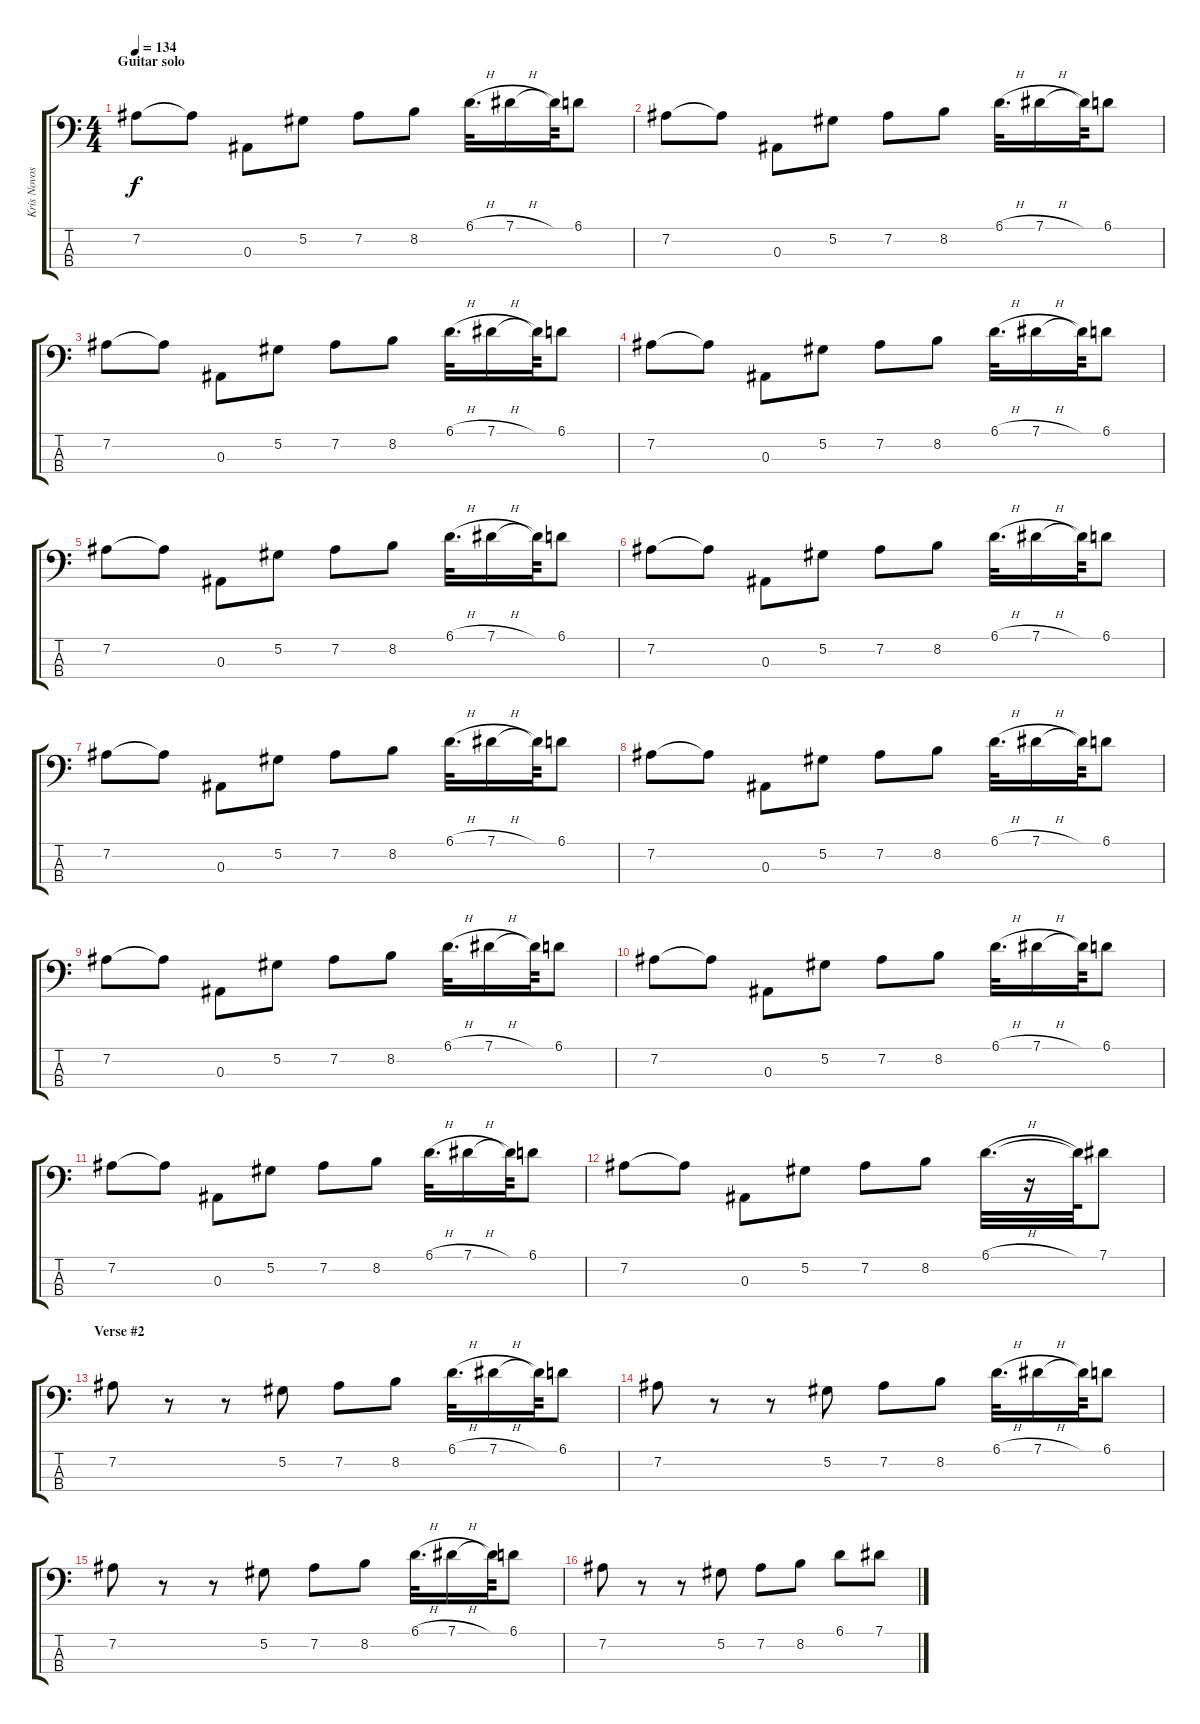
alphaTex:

\track ("Kris Novoselic" "Kris Novos") {instrument electricbassfinger}
\staff {score tabs}
\tuning (Ab2 Eb2 Bb1 F1) {hide}
\ts (4 4)
\section ("" "Guitar solo")
\tempo 134
\clef f4
\ks c
7.2.8{dy f} 7.2{t}.8 0.3.8 5.2.8 7.2.8 8.2.8 6.1{h}.32{d} 7.1{h}.16 7.1{t}.64 6.1.8 |
7.2.8 7.2{t}.8 0.3.8 5.2.8 7.2.8 8.2.8 6.1{h}.32{d} 7.1{h}.16 7.1{t}.64 6.1.8 |
7.2.8 7.2{t}.8 0.3.8 5.2.8 7.2.8 8.2.8 6.1{h}.32{d} 7.1{h}.16 7.1{t}.64 6.1.8 |
7.2.8 7.2{t}.8 0.3.8 5.2.8 7.2.8 8.2.8 6.1{h}.32{d} 7.1{h}.16 7.1{t}.64 6.1.8 |
7.2.8 7.2{t}.8 0.3.8 5.2.8 7.2.8 8.2.8 6.1{h}.32{d} 7.1{h}.16 7.1{t}.64 6.1.8 |
7.2.8 7.2{t}.8 0.3.8 5.2.8 7.2.8 8.2.8 6.1{h}.32{d} 7.1{h}.16 7.1{t}.64 6.1.8 |
7.2.8 7.2{t}.8 0.3.8 5.2.8 7.2.8 8.2.8 6.1{h}.32{d} 7.1{h}.16 7.1{t}.64 6.1.8 |
7.2.8 7.2{t}.8 0.3.8 5.2.8 7.2.8 8.2.8 6.1{h}.32{d} 7.1{h}.16 7.1{t}.64 6.1.8 |
7.2.8 7.2{t}.8 0.3.8 5.2.8 7.2.8 8.2.8 6.1{h}.32{d} 7.1{h}.16 7.1{t}.64 6.1.8 |
7.2.8 7.2{t}.8 0.3.8 5.2.8 7.2.8 8.2.8 6.1{h}.32{d} 7.1{h}.16 7.1{t}.64 6.1.8 |
7.2.8 7.2{t}.8 0.3.8 5.2.8 7.2.8 8.2.8 6.1{h}.32{d} 7.1{h}.16 7.1{t}.64 6.1.8 |
7.2.8 7.2{t}.8 0.3.8 5.2.8 7.2.8 8.2.8 6.1{h}.32{d} r.16 6.1{t}.64 7.1.8 |
\section ("" "Verse #2")
7.2.8 r.8 r.8 5.2.8 7.2.8 8.2.8 6.1{h}.32{d} 7.1{h}.16 7.1{t}.64 6.1.8 |
7.2.8 r.8 r.8 5.2.8 7.2.8 8.2.8 6.1{h}.32{d} 7.1{h}.16 7.1{t}.64 6.1.8 |
7.2.8 r.8 r.8 5.2.8 7.2.8 8.2.8 6.1{h}.32{d} 7.1{h}.16 7.1{t}.64 6.1.8 |
7.2.8 r.8 r.8 5.2.8 7.2.8 8.2.8 6.1.8 7.1.8
